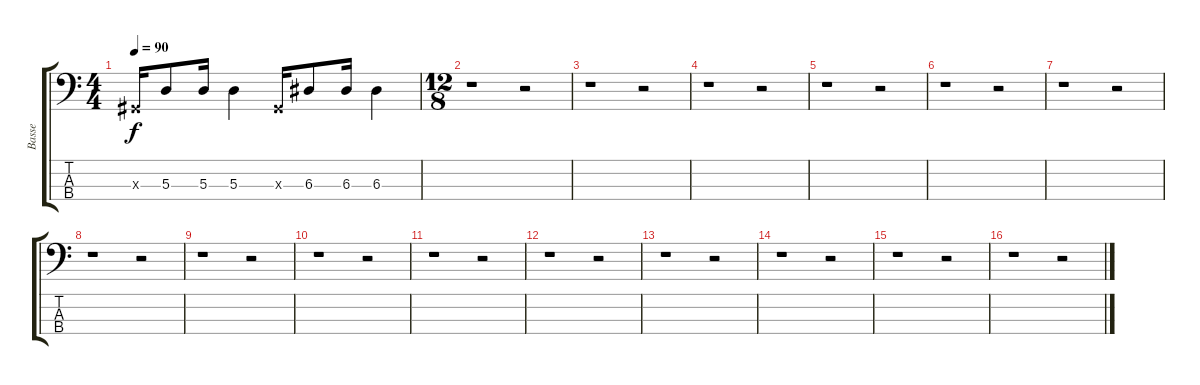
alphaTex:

\track ("Basse" "Basse") {instrument electricbassfinger}
\staff {score tabs}
\tuning (G2 D2 A1 E1) {hide}
\ts (4 4)
\tempo 90
\clef f4
\ks c
-1.3{x}.16{dy f} 5.3.8 5.3.16 5.3.4 -1.3{x}.16 6.3.8 6.3.16 6.3.4 |
\ts (12 8)
r.1 r.2 |
r.1 r.2 |
r.1 r.2 |
r.1 r.2 |
r.1 r.2 |
r.1 r.2 |
r.1 r.2 |
r.1 r.2 |
r.1 r.2 |
r.1 r.2 |
r.1 r.2 |
r.1 r.2 |
r.1 r.2 |
r.1 r.2 |
r.1 r.2
